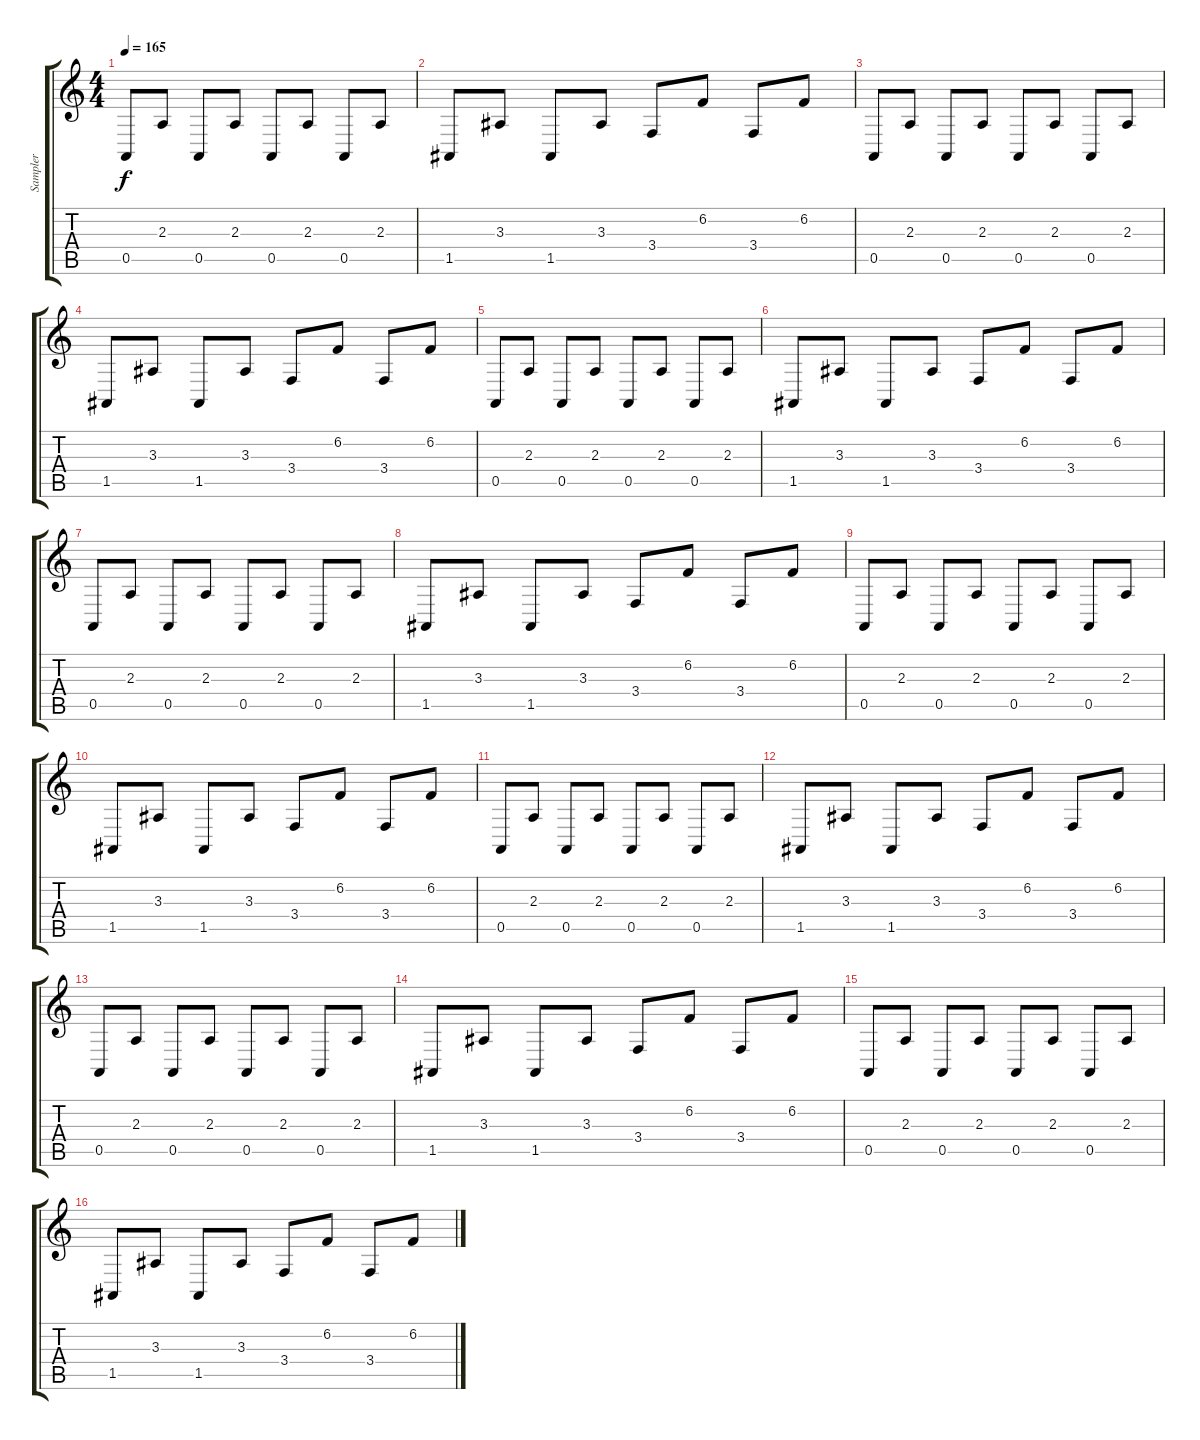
\track ("Sampler" "Sampler") {instrument lead8bassandlead}
\staff {score tabs}
\tuning (E4 B3 G3 D3 A2 E2) {hide}
\ts (4 4)
\tempo 165
\clef g2
\ks c
0.5.8{dy f} 2.3.8 0.5.8 2.3.8 0.5.8 2.3.8 0.5.8 2.3.8 |
1.5.8 3.3.8 1.5.8 3.3.8 3.4.8 6.2.8 3.4.8 6.2.8 |
0.5.8 2.3.8 0.5.8 2.3.8 0.5.8 2.3.8 0.5.8 2.3.8 |
1.5.8 3.3.8 1.5.8 3.3.8 3.4.8 6.2.8 3.4.8 6.2.8 |
0.5.8 2.3.8 0.5.8 2.3.8 0.5.8 2.3.8 0.5.8 2.3.8 |
1.5.8 3.3.8 1.5.8 3.3.8 3.4.8 6.2.8 3.4.8 6.2.8 |
0.5.8 2.3.8 0.5.8 2.3.8 0.5.8 2.3.8 0.5.8 2.3.8 |
1.5.8 3.3.8 1.5.8 3.3.8 3.4.8 6.2.8 3.4.8 6.2.8 |
0.5.8 2.3.8 0.5.8 2.3.8 0.5.8 2.3.8 0.5.8 2.3.8 |
1.5.8 3.3.8 1.5.8 3.3.8 3.4.8 6.2.8 3.4.8 6.2.8 |
0.5.8 2.3.8 0.5.8 2.3.8 0.5.8 2.3.8 0.5.8 2.3.8 |
1.5.8 3.3.8 1.5.8 3.3.8 3.4.8 6.2.8 3.4.8 6.2.8 |
0.5.8 2.3.8 0.5.8 2.3.8 0.5.8 2.3.8 0.5.8 2.3.8 |
1.5.8 3.3.8 1.5.8 3.3.8 3.4.8 6.2.8 3.4.8 6.2.8 |
0.5.8 2.3.8 0.5.8 2.3.8 0.5.8 2.3.8 0.5.8 2.3.8 |
1.5.8 3.3.8 1.5.8 3.3.8 3.4.8 6.2.8 3.4.8 6.2.8
